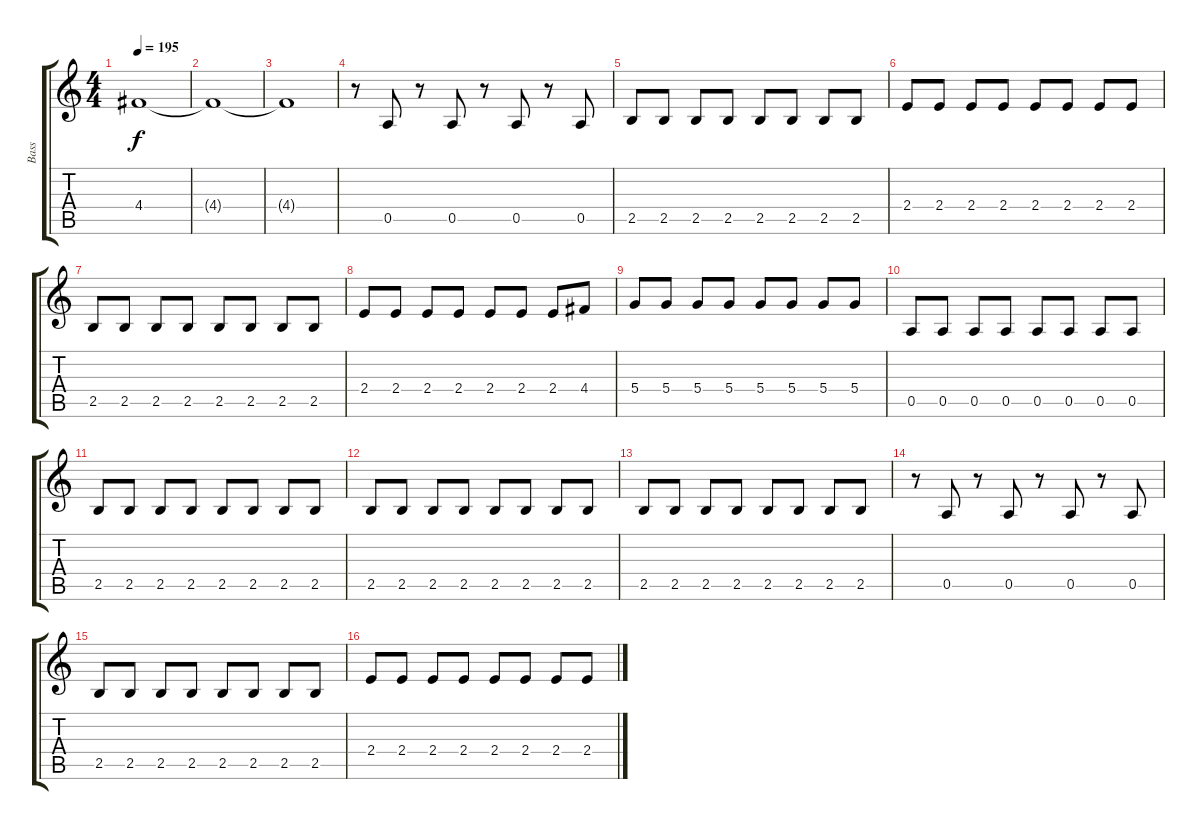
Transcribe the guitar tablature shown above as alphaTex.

\track ("Bass" "Bass") {instrument electricbasspick}
\staff {score tabs}
\tuning (E4 B3 G3 D3 A2 E2) {hide}
\ts (4 4)
\tempo 195
\clef g2
\ks c
4.4{t}.1{dy f} |
4.4{t}.1 |
4.4{t}.1 |
r.8 0.5.8 r.8 0.5.8 r.8 0.5.8 r.8 0.5.8 |
2.5.8 2.5.8 2.5.8 2.5.8 2.5.8 2.5.8 2.5.8 2.5.8 |
2.4.8 2.4.8 2.4.8 2.4.8 2.4.8 2.4.8 2.4.8 2.4.8 |
2.5.8 2.5.8 2.5.8 2.5.8 2.5.8 2.5.8 2.5.8 2.5.8 |
2.4.8 2.4.8 2.4.8 2.4.8 2.4.8 2.4.8 2.4.8 4.4.8 |
5.4.8 5.4.8 5.4.8 5.4.8 5.4.8 5.4.8 5.4.8 5.4.8 |
0.5.8 0.5.8 0.5.8 0.5.8 0.5.8 0.5.8 0.5.8 0.5.8 |
2.5.8 2.5.8 2.5.8 2.5.8 2.5.8 2.5.8 2.5.8 2.5.8 |
2.5.8 2.5.8 2.5.8 2.5.8 2.5.8 2.5.8 2.5.8 2.5.8 |
2.5.8 2.5.8 2.5.8 2.5.8 2.5.8 2.5.8 2.5.8 2.5.8 |
r.8 0.5.8 r.8 0.5.8 r.8 0.5.8 r.8 0.5.8 |
2.5.8 2.5.8 2.5.8 2.5.8 2.5.8 2.5.8 2.5.8 2.5.8 |
2.4.8 2.4.8 2.4.8 2.4.8 2.4.8 2.4.8 2.4.8 2.4.8
